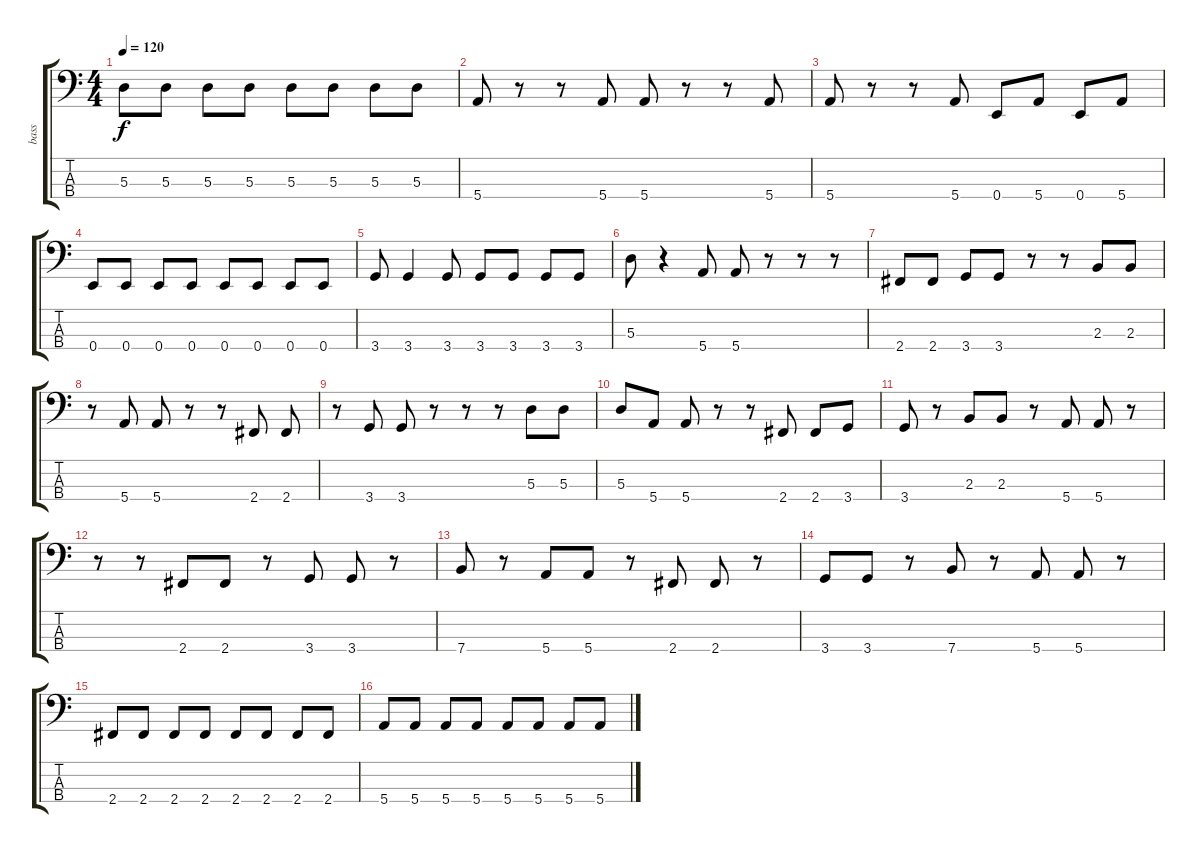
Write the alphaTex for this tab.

\track ("bass" "bass") {mute instrument electricbassfinger}
\staff {score tabs}
\tuning (G2 D2 A1 E1) {hide}
\ts (4 4)
\tempo 120
\clef f4
\ks c
5.3.8{dy f} 5.3.8 5.3.8 5.3.8 5.3.8 5.3.8 5.3.8 5.3.8 |
5.4.8 r.8 r.8 5.4.8 5.4.8 r.8 r.8 5.4.8 |
5.4.8 r.8 r.8 5.4.8 0.4.8 5.4.8 0.4.8 5.4.8 |
0.4.8 0.4.8 0.4.8 0.4.8 0.4.8 0.4.8 0.4.8 0.4.8 |
3.4.8 3.4.4 3.4.8 3.4.8 3.4.8 3.4.8 3.4.8 |
5.3.8 r.4 5.4.8 5.4.8 r.8 r.8 r.8 |
2.4.8 2.4.8 3.4.8 3.4.8 r.8 r.8 2.3.8 2.3.8 |
r.8 5.4.8 5.4.8 r.8 r.8 2.4.8 2.4.8 |
r.8 3.4.8 3.4.8 r.8 r.8 r.8 5.3.8 5.3.8 |
5.3.8 5.4.8 5.4.8 r.8 r.8 2.4.8 2.4.8 3.4.8 |
3.4.8 r.8 2.3.8 2.3.8 r.8 5.4.8 5.4.8 r.8 |
r.8 r.8 2.4.8 2.4.8 r.8 3.4.8 3.4.8 r.8 |
7.4.8 r.8 5.4.8 5.4.8 r.8 2.4.8 2.4.8 r.8 |
3.4.8 3.4.8 r.8 7.4.8 r.8 5.4.8 5.4.8 r.8 |
2.4.8 2.4.8 2.4.8 2.4.8 2.4.8 2.4.8 2.4.8 2.4.8 |
5.4.8 5.4.8 5.4.8 5.4.8 5.4.8 5.4.8 5.4.8 5.4.8
